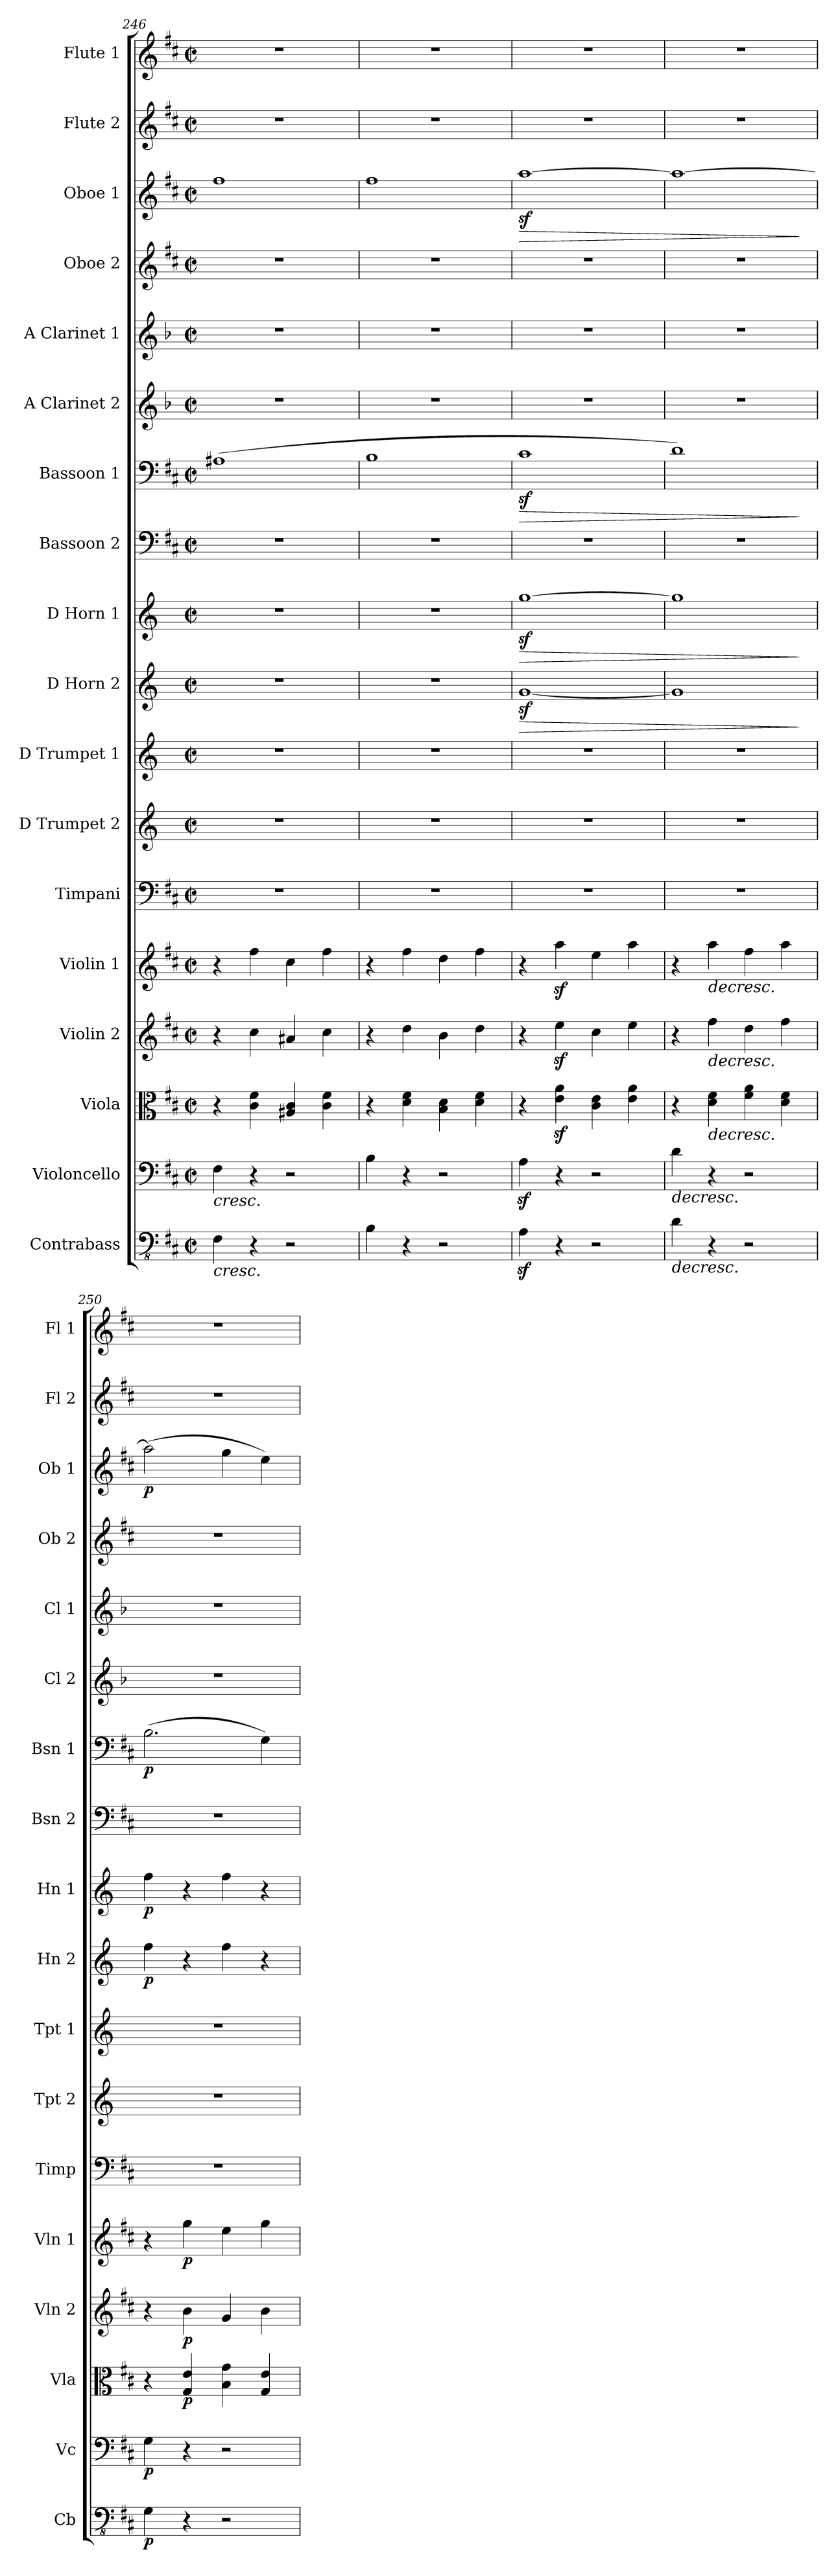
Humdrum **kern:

**kern	**dynam	**kern	**dynam	**kern	**dynam	**kern	**dynam	**kern	**dynam	**kern	**kern	**kern	**kern	**dynam	**kern	**dynam	**kern	**kern	**dynam	**kern	**kern	**kern	**kern	**dynam	**kern	**kern
*part18	*part18	*part17	*part17	*part16	*part16	*part15	*part15	*part14	*part14	*part13	*part12	*part11	*part10	*part10	*part9	*part9	*part8	*part7	*part7	*part6	*part5	*part4	*part3	*part3	*part2	*part1
*staff18	*staff18	*staff17	*staff17	*staff16	*staff16	*staff15	*staff15	*staff14	*staff14	*staff13	*staff12	*staff11	*staff10	*staff10	*staff9	*staff9	*staff8	*staff7	*staff7	*staff6	*staff5	*staff4	*staff3	*staff3	*staff2	*staff1
*I"Contrabass	*	*I"Violoncello	*	*I"Viola	*	*I"Violin 2	*	*I"Violin 1	*	*I"Timpani	*I"D Trumpet 2	*I"D Trumpet 1	*I"D Horn 2	*	*I"D Horn 1	*	*I"Bassoon 2	*I"Bassoon 1	*	*I"A Clarinet 2	*I"A Clarinet 1	*I"Oboe 2	*I"Oboe 1	*	*I"Flute 2	*I"Flute 1
*I'Cb	*	*I'Vc	*	*I'Vla	*	*I'Vln 2	*	*I'Vln 1	*	*I'Timp	*I'Tpt 2	*I'Tpt 1	*I'Hn 2	*	*I'Hn 1	*	*I'Bsn 2	*I'Bsn 1	*	*I'Cl 2	*I'Cl 1	*I'Ob 2	*I'Ob 1	*	*I'Fl 2	*I'Fl 1
!!LO:PB:g=z
*clefFv4	*	*clefF4	*	*clefC3	*	*clefG2	*	*clefG2	*	*clefF4	*clefG2	*clefG2	*clefG2	*	*clefG2	*	*clefF4	*clefF4	*	*clefG2	*clefG2	*clefG2	*clefG2	*	*clefG2	*clefG2
*	*	*	*	*	*	*	*	*	*	*	*ITrd-1c-2	*ITrd-1c-2	*ITrd6c10	*	*ITrd6c10	*	*	*	*	*ITrd2c3	*ITrd2c3	*	*	*	*	*
*k[f#c#]	*	*k[f#c#]	*	*k[f#c#]	*	*k[f#c#]	*	*k[f#c#]	*	*k[f#c#]	*k[f#c#]	*k[f#c#]	*k[f#c#]	*	*k[f#c#]	*	*k[f#c#]	*k[f#c#]	*	*k[f#c#]	*k[f#c#]	*k[f#c#]	*k[f#c#]	*	*k[f#c#]	*k[f#c#]
*M2/2	*	*M2/2	*	*M2/2	*	*M2/2	*	*M2/2	*	*M2/2	*M2/2	*M2/2	*M2/2	*	*M2/2	*	*M2/2	*M2/2	*	*M2/2	*M2/2	*M2/2	*M2/2	*	*M2/2	*M2/2
*met(c|)	*	*met(c|)	*	*met(c|)	*	*met(c|)	*	*met(c|)	*	*met(c|)	*met(c|)	*met(c|)	*met(c|)	*	*met(c|)	*	*met(c|)	*met(c|)	*	*met(c|)	*met(c|)	*met(c|)	*met(c|)	*	*met(c|)	*met(c|)
=246	=246	=246	=246	=246	=246	=246	=246	=246	=246	=246	=246	=246	=246	=246	=246	=246	=246	=246	=246	=246	=246	=246	=246	=246	=246	=246
!	!	!LO:TX:b:i:t=cresc.	!	!	!	!	!	!	!	!	!	!	!	!	!	!	!	!	!	!	!	!	!	!	!	!
!LO:TX:b:i:t=cresc.	!	!	!	!	!	!	!	!	!	!	!	!	!	!	!	!	!	!	!	!	!	!	!	!	!	!
4FF#\	.	4F#\	.	4r	.	4r	.	4r	.	1r	1r	1r	1r	.	1r	.	1r	(1A#X	.	1r	1r	1r	1ff#	.	1r	1r
4r	.	4r	.	4c#\ 4f#\	.	4cc#\	.	4ff#\	.	.	.	.	.	.	.	.	.	.	.	.	.	.	.	.	.	.
2r	.	2r	.	4A#X/ 4c#/	.	4a#X/	.	4cc#\	.	.	.	.	.	.	.	.	.	.	.	.	.	.	.	.	.	.
.	.	.	.	4c#\ 4f#\	.	4cc#\	.	4ff#\	.	.	.	.	.	.	.	.	.	.	.	.	.	.	.	.	.	.
=247	=247	=247	=247	=247	=247	=247	=247	=247	=247	=247	=247	=247	=247	=247	=247	=247	=247	=247	=247	=247	=247	=247	=247	=247	=247	=247
4BB\	.	4B\	.	4r	.	4r	.	4r	.	1r	1r	1r	1r	.	1r	.	1r	1B	.	1r	1r	1r	1ff#	.	1r	1r
4r	.	4r	.	4d\ 4f#\	.	4dd\	.	4ff#\	.	.	.	.	.	.	.	.	.	.	.	.	.	.	.	.	.	.
2r	.	2r	.	4B\ 4d\	.	4b\	.	4dd\	.	.	.	.	.	.	.	.	.	.	.	.	.	.	.	.	.	.
.	.	.	.	4d\ 4f#\	.	4dd\	.	4ff#\	.	.	.	.	.	.	.	.	.	.	.	.	.	.	.	.	.	.
=248	=248	=248	=248	=248	=248	=248	=248	=248	=248	=248	=248	=248	=248	=248	=248	=248	=248	=248	=248	=248	=248	=248	=248	=248	=248	=248
!	!	!	!	!	!	!	!	!	!	!	!	!	!	!LO:HP:b	!	!LO:HP:b	!	!	!LO:HP:b	!	!	!	!	!LO:HP:b	!	!
4AAz<\	.	4Az<\	.	4r	.	4r	.	4r	.	1r	1r	1r	[1Az<	>	[1az<	>	1r	1c#z<	>	1r	1r	1r	[1aaz<	>	1r	1r
4r	.	4r	.	4e\z< 4a\z<	.	4eez<\	.	4aaz<\	.	.	.	.	.	.	.	.	.	.	.	.	.	.	.	.	.	.
2r	.	2r	.	4c#\ 4e\	.	4cc#\	.	4ee\	.	.	.	.	.	.	.	.	.	.	.	.	.	.	.	.	.	.
.	.	.	.	4e\ 4a\	.	4ee\	.	4aa\	.	.	.	.	.	.	.	.	.	.	.	.	.	.	.	.	.	.
=249	=249	=249	=249	=249	=249	=249	=249	=249	=249	=249	=249	=249	=249	=249	=249	=249	=249	=249	=249	=249	=249	=249	=249	=249	=249	=249
!	!	!LO:TX:b:i:t=decresc.	!	!	!	!	!	!	!	!	!	!	!	!	!	!	!	!	!	!	!	!	!	!	!	!
!LO:TX:b:i:t=decresc.	!	!	!	!	!	!	!	!	!	!	!	!	!	!	!	!	!	!	!	!	!	!	!	!	!	!
4D\	.	4d\	.	4r	.	4r	.	4r	.	1r	1r	1r	1A]	.	1a]	.	1r	1d)	.	1r	1r	1r	1aa_	.	1r	1r
!	!	!	!	!	!	!	!	!LO:TX:b:i:t=decresc.	!	!	!	!	!	!	!	!	!	!	!	!	!	!	!	!	!	!
!	!	!	!	!	!	!LO:TX:b:i:t=decresc.	!	!	!	!	!	!	!	!	!	!	!	!	!	!	!	!	!	!	!	!
!	!	!	!	!LO:TX:b:i:t=decresc.	!	!	!	!	!	!	!	!	!	!	!	!	!	!	!	!	!	!	!	!	!	!
4r	.	4r	.	4d\ 4f#\	.	4ff#\	.	4aa\	.	.	.	.	.	.	.	.	.	.	.	.	.	.	.	.	.	.
2r	.	2r	.	4f#\ 4a\	.	4dd\	.	4ff#\	.	.	.	.	.	.	.	.	.	.	.	.	.	.	.	.	.	.
.	.	.	.	4d\ 4f#\	.	4ff#\	.	4aa\	.	.	.	.	.	.	.	.	.	.	.	.	.	.	.	.	.	.
.	.	.	.	.	.	.	.	.	.	.	.	.	.	]	.	]	.	.	]	.	.	.	.	]	.	.
=250	=250	=250	=250	=250	=250	=250	=250	=250	=250	=250	=250	=250	=250	=250	=250	=250	=250	=250	=250	=250	=250	=250	=250	=250	=250	=250
!	!LO:DY:b	!	!LO:DY:b	!	!	!	!	!	!	!	!	!	!	!LO:DY:b	!	!LO:DY:b	!	!	!LO:DY:b	!	!	!	!	!LO:DY:b	!	!
4GG\	p	4G\	p	4r	.	4r	.	4r	.	1r	1r	1r	4g\	p	4g\	p	1r	(2.B\	p	1r	1r	1r	(2aa\]	p	1r	1r
!	!	!	!	!	!LO:DY:b	!	!LO:DY:b	!	!LO:DY:b	!	!	!	!	!	!	!	!	!	!	!	!	!	!	!	!	!
4r	.	4r	.	4G/ 4e/	p	4b\	p	4gg\	p	.	.	.	4r	.	4r	.	.	.	.	.	.	.	.	.	.	.
2r	.	2r	.	4B\ 4g\	.	4g/	.	4ee\	.	.	.	.	4g\	.	4g\	.	.	.	.	.	.	.	4gg\	.	.	.
.	.	.	.	4G/ 4e/	.	4b\	.	4gg\	.	.	.	.	4r	.	4r	.	.	4G\)	.	.	.	.	4ee\)	.	.	.
=	=	=	=	=	=	=	=	=	=	=	=	=	=	=	=	=	=	=	=	=	=	=	=	=	=	=
*-	*-	*-	*-	*-	*-	*-	*-	*-	*-	*-	*-	*-	*-	*-	*-	*-	*-	*-	*-	*-	*-	*-	*-	*-	*-	*-
